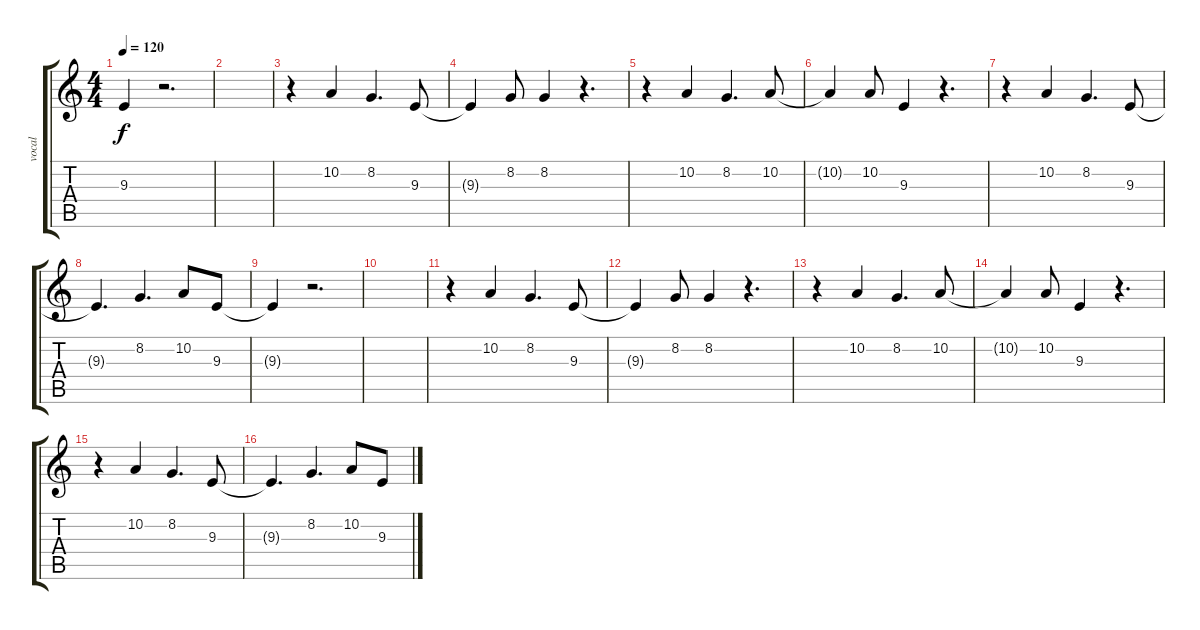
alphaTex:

\track ("vocal" "vocal") {instrument lead6voice}
\staff {score tabs}
\tuning (E4 B3 G3 D3 A2 E2) {hide}
\ts (4 4)
\tempo 120
\clef g2
\ks c
9.3{t}.4{dy f} r.2{d} |
|
r.4 10.2.4 8.2.4{d} 9.3.8 |
9.3{t}.4 8.2.8 8.2.4 r.4{d} |
r.4 10.2.4 8.2.4{d} 10.2.8 |
10.2{t}.4 10.2.8 9.3.4 r.4{d} |
r.4 10.2.4 8.2.4{d} 9.3.8 |
9.3{t}.4{d} 8.2.4{d} 10.2.8 9.3.8 |
9.3{t}.4 r.2{d} |
|
r.4 10.2.4 8.2.4{d} 9.3.8 |
9.3{t}.4 8.2.8 8.2.4 r.4{d} |
r.4 10.2.4 8.2.4{d} 10.2.8 |
10.2{t}.4 10.2.8 9.3.4 r.4{d} |
r.4 10.2.4 8.2.4{d} 9.3.8 |
9.3{t}.4{d} 8.2.4{d} 10.2.8 9.3.8
